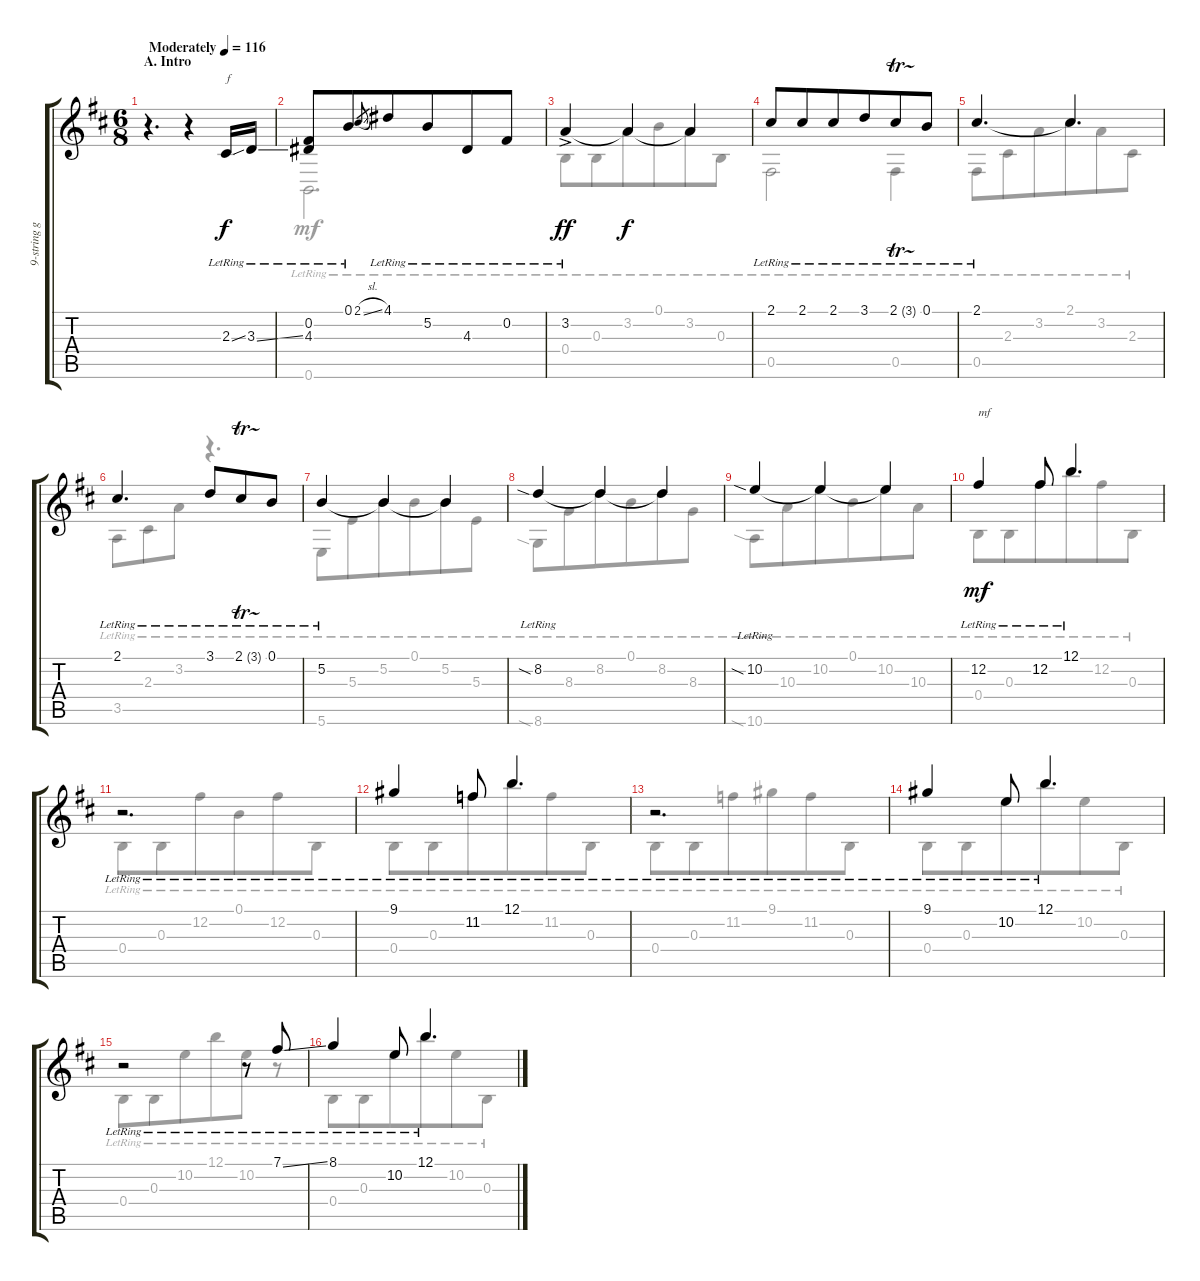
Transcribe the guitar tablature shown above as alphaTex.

\track ("9-string guitar" "9-string g") {instrument acousticguitarsteel}
\staff {score tabs}
\tuning (B3 Gb3 B2 B2 Gb2 B1) {hide}
\voice
\ts (6 8)
\section ("" "A. Intro")
\tempo (116 "Moderately")
\clef g2
\ks d
r.4{d dy f instrument acousticguitarsteel} r.4 2.3{ss lr}.16{txt "f"} 3.3{ss lr}.16 |
(0.2{lr} 4.3{lr}).8 0.1{lr}.8 2.1{sl}.8{gr} 4.1{lr}.8{beam merge} 5.2{lr}.8 4.3{lr}.8 0.2{lr}.8 |
3.2{ac lr}.4{dy ff} 3.2{t}.4{dy f} 3.2{t}.4 |
2.1{lr}.8 2.1{lr}.8 2.1{lr}.8{beam merge} 3.1{lr}.8 2.1{tr (3 32) lr}.8 0.1{lr}.8 |
2.1{lr}.4{d} 2.1{t}.4{d} |
2.1{lr}.4{d} 3.1{lr}.8 2.1{tr (3 32) lr}.8 0.1{lr}.8 |
5.2{lr}.4 5.2{t}.4 5.2{t}.4 |
8.2{sia lr}.4 8.2{t}.4 8.2{t}.4 |
10.2{sia lr}.4 10.2{t}.4 10.2{t}.4 |
12.2{lr}.4{txt "mf" dy mf} 12.2{lr}.8 12.1{lr}.4{d} |
r.2{d} |
9.1{lr}.4 11.2{lr}.8 12.1{lr}.4{d} |
r.2{d} |
9.1{lr}.4 10.2{lr}.8 12.1{lr}.4{d} |
r.2 r.8 7.1{ss lr}.8 |
8.1{lr}.4 10.2{lr}.8 12.1{lr}.4{d}
\voice
\clef g2
\ottava regular
\simile none
\ks d
|
0.6{lr}.2{d} |
0.4{lr}.8 0.3{lr}.8 3.2{lr}.8{beam merge} 0.1{lr}.8 3.2{lr}.8 0.3{lr}.8 |
0.5{lr}.2 0.5{lr}.4 |
0.5{lr}.8 2.3{lr}.8 3.2{lr}.8{beam merge} 2.1{lr}.8 3.2{lr}.8 2.3{lr}.8 |
3.5{lr}.8 2.3{lr}.8 3.2{lr}.8 r.4{d} |
5.6{lr}.8 5.3{lr}.8 5.2{lr}.8{beam merge} 0.1{lr}.8 5.2{lr}.8 5.3{lr}.8 |
8.6{sia lr}.8 8.3{lr}.8 8.2{lr}.8{beam merge} 0.1{lr}.8 8.2{lr}.8 8.3{lr}.8 |
10.6{sia lr}.8 10.3{lr}.8 10.2{lr}.8{beam merge} 0.1{lr}.8 10.2{lr}.8 10.3{lr}.8 |
0.4{lr}.8{dy mf} 0.3{lr}.8 12.2{lr}.8{beam merge} 12.1{lr}.8 12.2{lr}.8 0.3{lr}.8 |
0.4{lr}.8 0.3{lr}.8 12.2{lr}.8{beam merge} 0.1{lr}.8 12.2{lr}.8 0.3{lr}.8 |
0.4{lr}.8 0.3{lr}.8 11.2{lr}.8{beam merge} 12.1{lr}.8 11.2{lr}.8 0.3{lr}.8 |
0.4{lr}.8 0.3{lr}.8 11.2{lr}.8{beam merge} 9.1{lr}.8 11.2{lr}.8 0.3{lr}.8 |
0.4{lr}.8 0.3{lr}.8 10.2{lr}.8{beam merge} 12.1{lr}.8 10.2{lr}.8 0.3{lr}.8 |
0.4{lr}.8{beam merge} 0.3{lr}.8{beam merge} 10.2{lr}.8{beam merge} 12.1{lr}.8{beam merge} 10.2{lr}.8 r.8 |
0.4{lr}.8 0.3{lr}.8 10.2{lr}.8{beam merge} 12.1{lr}.8 10.2{lr}.8 0.3{lr}.8
